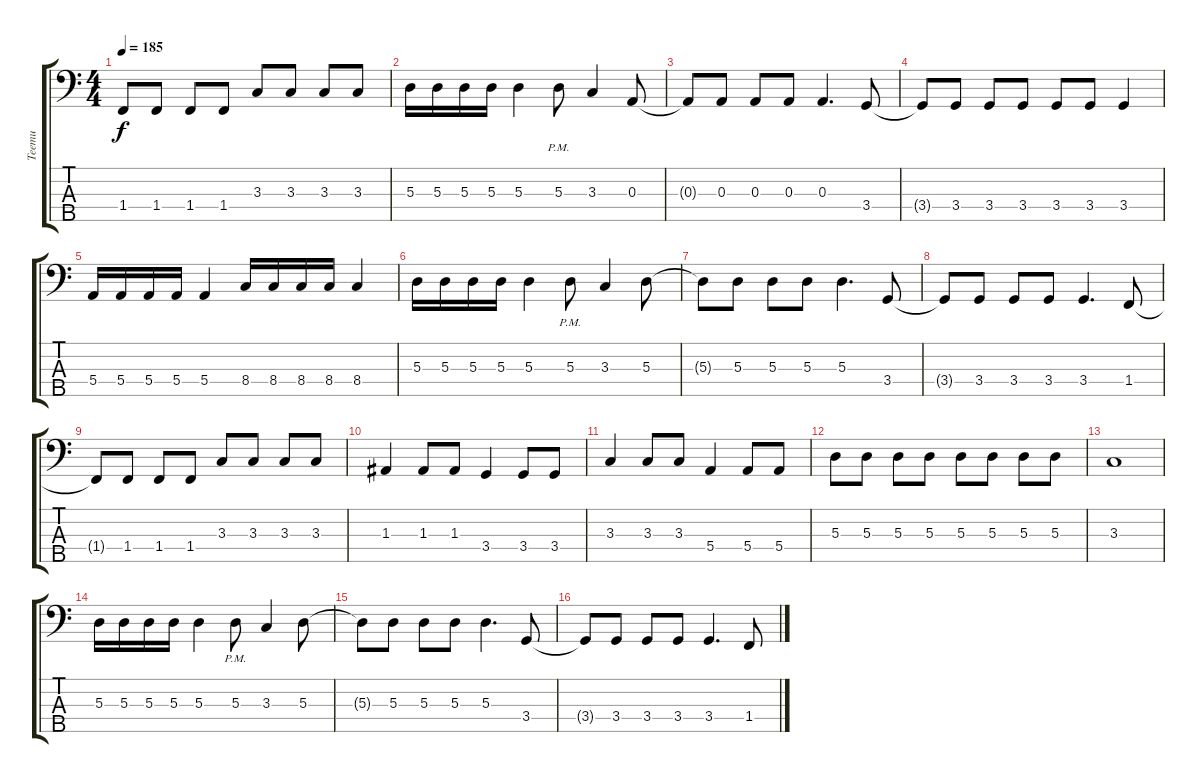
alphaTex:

\track ("Teemu" "Teemu") {instrument electricbasspick}
\staff {score tabs}
\tuning (G2 D2 A1 E1 B0) {hide}
\ts (4 4)
\tempo 185
\clef f4
\ks c
1.4{t}.8{dy f} 1.4.8 1.4.8 1.4.8 3.3.8 3.3.8 3.3.8 3.3.8 |
5.3.16 5.3.16 5.3.16 5.3.16 5.3.4 5.3{pm}.8 3.3.4 0.3.8 |
0.3{t}.8 0.3.8 0.3.8 0.3.8 0.3.4{d} 3.4.8 |
3.4{t}.8 3.4.8 3.4.8 3.4.8 3.4.8 3.4.8 3.4.4 |
5.4.16 5.4.16 5.4.16 5.4.16 5.4.4 8.4.16 8.4.16 8.4.16 8.4.16 8.4.4 |
5.3.16 5.3.16 5.3.16 5.3.16 5.3.4 5.3{pm}.8 3.3.4 5.3.8 |
5.3{t}.8 5.3.8 5.3.8 5.3.8 5.3.4{d} 3.4.8 |
3.4{t}.8 3.4.8 3.4.8 3.4.8 3.4.4{d} 1.4.8 |
1.4{t}.8 1.4.8 1.4.8 1.4.8 3.3.8 3.3.8 3.3.8 3.3.8 |
1.3.4 1.3.8 1.3.8 3.4.4 3.4.8 3.4.8 |
3.3.4 3.3.8 3.3.8 5.4.4 5.4.8 5.4.8 |
5.3.8 5.3.8 5.3.8 5.3.8 5.3.8 5.3.8 5.3.8 5.3.8 |
3.3.1 |
5.3.16 5.3.16 5.3.16 5.3.16 5.3.4 5.3{pm}.8 3.3.4 5.3.8 |
5.3{t}.8 5.3.8 5.3.8 5.3.8 5.3.4{d} 3.4.8 |
3.4{t}.8 3.4.8 3.4.8 3.4.8 3.4.4{d} 1.4.8
